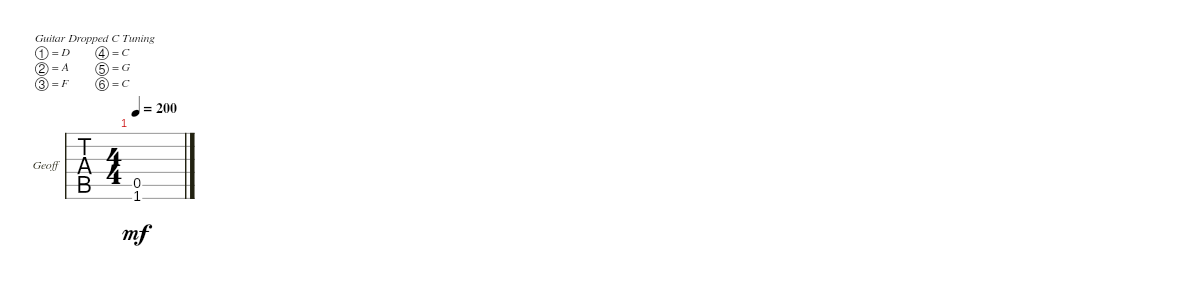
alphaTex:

\bracketExtendMode groupsimilarinstruments
\firstSystemTrackNameOrientation horizontal
\otherSystemsTrackNameOrientation horizontal
\track ("GeoFuck" "Geoff") {instrument acousticgrandpiano}
\staff {tabs}
\tuning (D4 A3 F3 C3 G2 C2)
\displaytranspose 12
\ts (4 4)
\tempo 200
\clef g2
\ks c
(0.5{t} 1.6{t}).1{dy mf}
